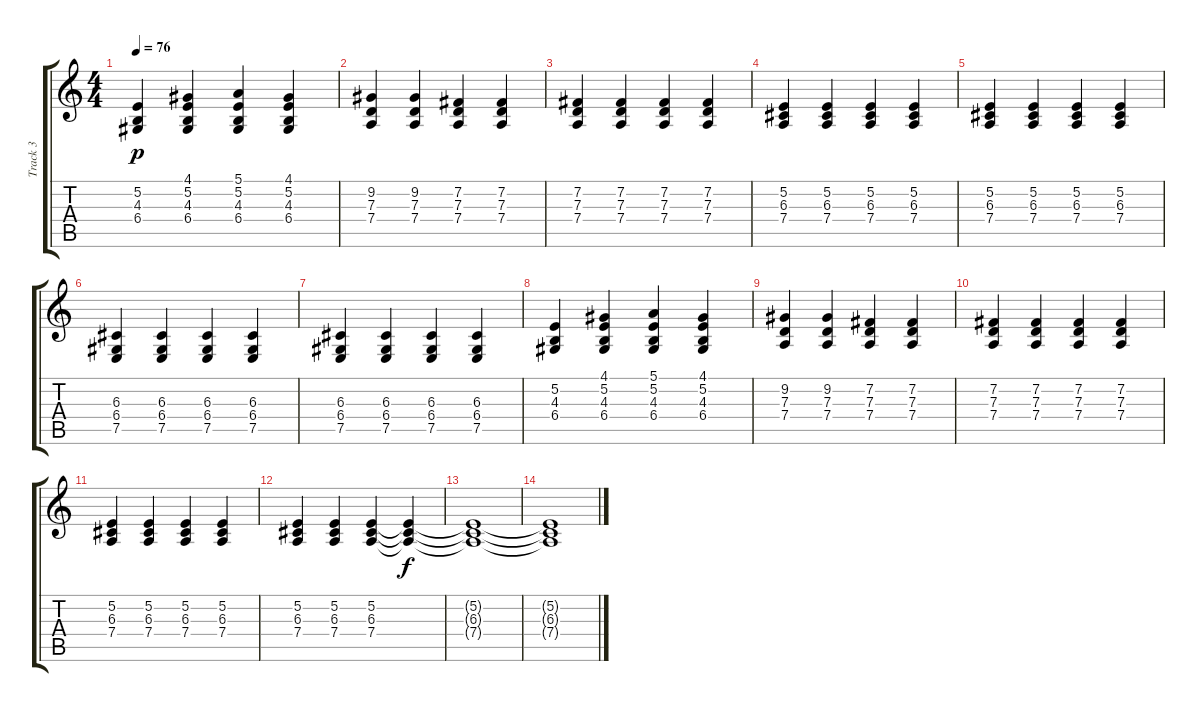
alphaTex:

\track ("Track 3" "Track 3") {instrument acousticgrandpiano}
\staff {score tabs}
\tuning (E4 B3 G3 D3 A2 E2) {hide}
\ts (4 4)
\tempo 76
\clef g2
\ks c
(5.2 4.3 6.4).4{dy p} (4.1 5.2 4.3 6.4).4 (5.1 5.2 4.3 6.4).4 (4.1 5.2 4.3 6.4).4 |
(9.2 7.3 7.4).4 (9.2 7.3 7.4).4 (7.2 7.3 7.4).4 (7.2 7.3 7.4).4 |
(7.2 7.3 7.4).4 (7.2 7.3 7.4).4 (7.2 7.3 7.4).4 (7.2 7.3 7.4).4 |
(5.2 6.3 7.4).4 (5.2 6.3 7.4).4 (5.2 6.3 7.4).4 (5.2 6.3 7.4).4 |
(5.2 6.3 7.4).4 (5.2 6.3 7.4).4 (5.2 6.3 7.4).4 (5.2 6.3 7.4).4 |
(6.3 6.4 7.5).4 (6.3 6.4 7.5).4 (6.3 6.4 7.5).4 (6.3 6.4 7.5).4 |
(6.3 6.4 7.5).4 (6.3 6.4 7.5).4 (6.3 6.4 7.5).4 (6.3 6.4 7.5).4 |
(5.2 4.3 6.4).4 (4.1 5.2 4.3 6.4).4 (5.1 5.2 4.3 6.4).4 (4.1 5.2 4.3 6.4).4 |
(9.2 7.3 7.4).4 (9.2 7.3 7.4).4 (7.2 7.3 7.4).4 (7.2 7.3 7.4).4 |
(7.2 7.3 7.4).4 (7.2 7.3 7.4).4 (7.2 7.3 7.4).4 (7.2 7.3 7.4).4 |
(5.2 6.3 7.4).4 (5.2 6.3 7.4).4 (5.2 6.3 7.4).4 (5.2 6.3 7.4).4 |
(5.2 6.3 7.4).4 (5.2 6.3 7.4).4 (5.2 6.3 7.4).4 (5.2{t} 6.3{t} 7.4{t}).4{dy f} |
(5.2{t} 6.3{t} 7.4{t}).1 |
(5.2{t} 6.3{t} 7.4{t}).1
